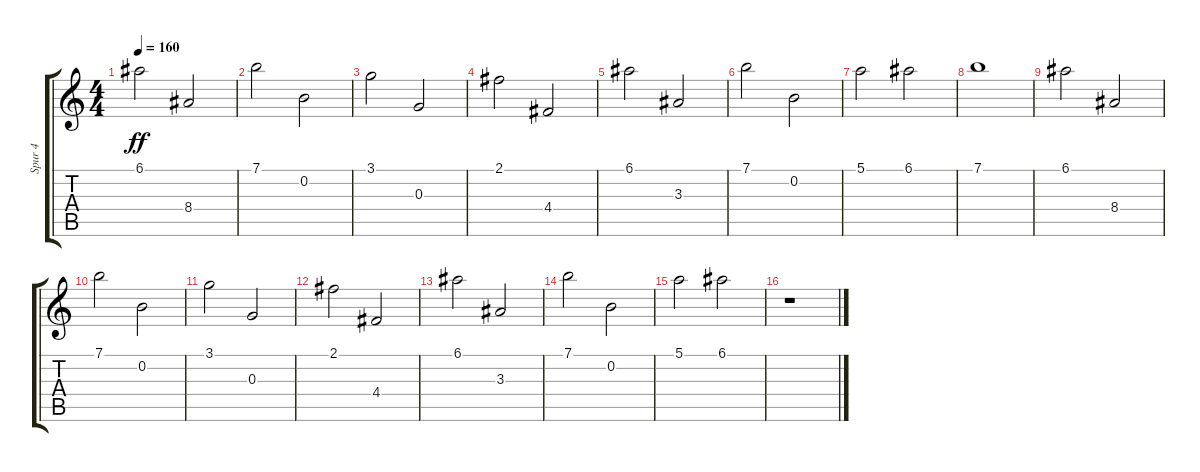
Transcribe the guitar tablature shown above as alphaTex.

\track ("Spur 4" "Spur 4") {instrument distortionguitar}
\staff {score tabs}
\tuning (E4 B3 G3 D3 A2 E2) {hide}
\ts (4 4)
\tempo 160
\clef g2
\ks c
6.1.2{dy ff} 8.4.2 |
7.1.2 0.2.2 |
3.1.2 0.3.2 |
2.1.2 4.4.2 |
6.1.2 3.3.2 |
7.1.2 0.2.2 |
5.1.2 6.1.2 |
7.1.1 |
6.1.2 8.4.2 |
7.1.2 0.2.2 |
3.1.2 0.3.2 |
2.1.2 4.4.2 |
6.1.2 3.3.2 |
7.1.2 0.2.2 |
5.1.2 6.1.2 |
r.1
